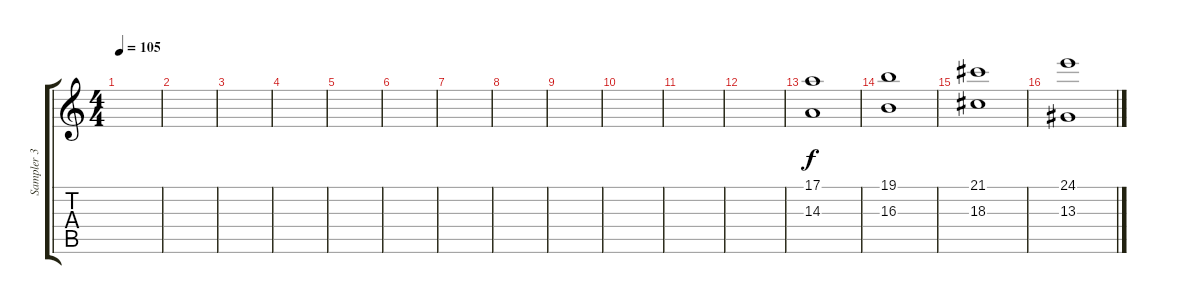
\track ("Sampler 3" "Sampler 3") {instrument stringensemble1}
\staff {score tabs}
\tuning (E4 B3 G3 D3 A2 E2) {hide}
\ts (4 4)
\tempo 105
\clef g2
\ks c
|
|
|
|
|
|
|
|
|
|
|
|
(17.1 14.3).1{volume 13 instrument pad5bowed} |
(19.1 16.3).1{volume 13 instrument pad5bowed} |
(21.1 18.3).1{volume 13 instrument pad5bowed} |
(24.1 13.3).1{volume 13 instrument pad5bowed}
